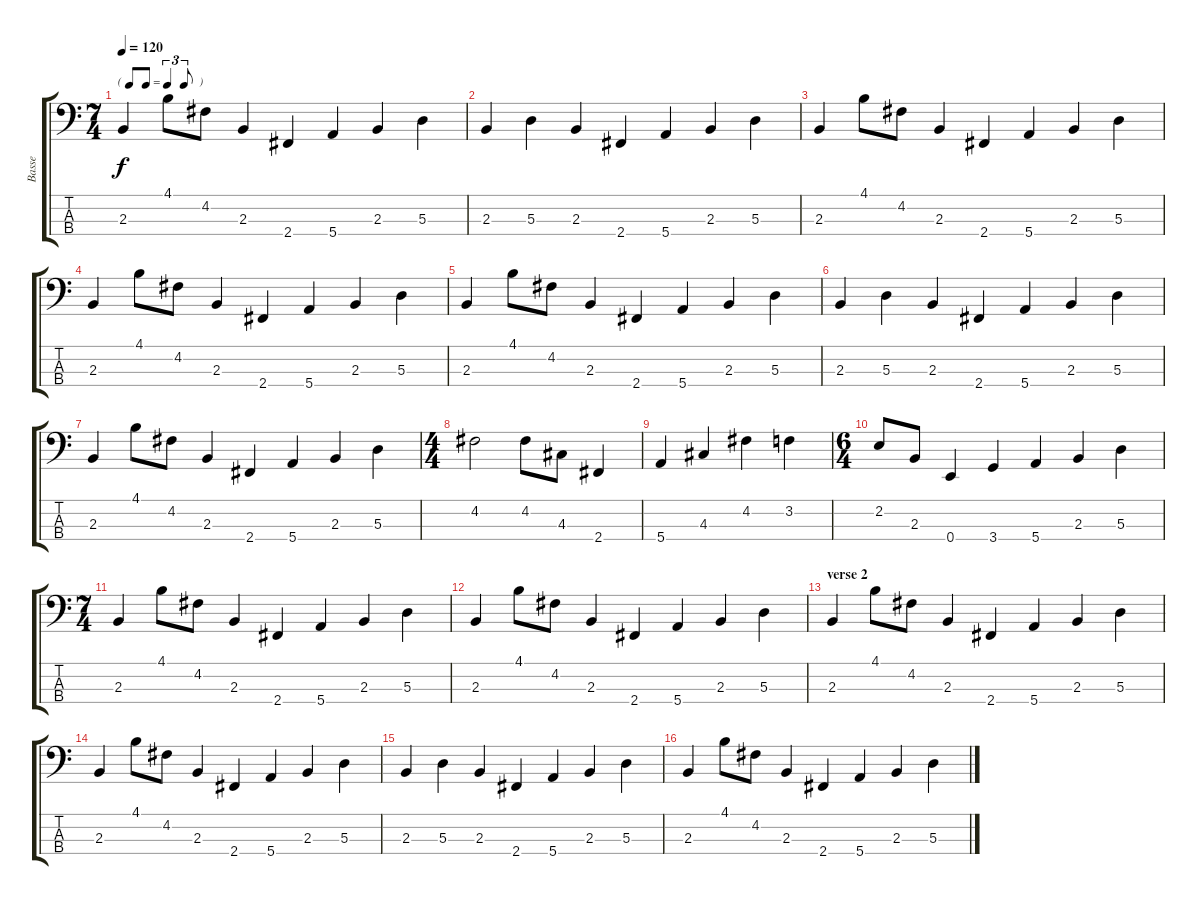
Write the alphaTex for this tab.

\track ("Basse" "Basse") {instrument electricbassfinger}
\staff {score tabs}
\tuning (G2 D2 A1 E1) {hide}
\ts (7 4)
\tf triplet8th
\tempo 120
\clef f4
\ks c
2.3.4{dy f} 4.1.8 4.2.8 2.3.4 2.4.4 5.4.4 2.3.4 5.3.4 |
2.3.4 5.3.4 2.3.4 2.4.4 5.4.4 2.3.4 5.3.4 |
2.3.4 4.1.8 4.2.8 2.3.4 2.4.4 5.4.4 2.3.4 5.3.4 |
2.3.4 4.1.8 4.2.8 2.3.4 2.4.4 5.4.4 2.3.4 5.3.4 |
2.3.4 4.1.8 4.2.8 2.3.4 2.4.4 5.4.4 2.3.4 5.3.4 |
2.3.4 5.3.4 2.3.4 2.4.4 5.4.4 2.3.4 5.3.4 |
2.3.4 4.1.8 4.2.8 2.3.4 2.4.4 5.4.4 2.3.4 5.3.4 |
\ts (4 4)
4.2.2 4.2.8 4.3.8 2.4.4 |
5.4.4 4.3.4 4.2.4 3.2.4 |
\ts (6 4)
2.2.8 2.3.8 0.4.4 3.4.4 5.4.4 2.3.4 5.3.4 |
\ts (7 4)
2.3.4 4.1.8 4.2.8 2.3.4 2.4.4 5.4.4 2.3.4 5.3.4 |
2.3.4 4.1.8 4.2.8 2.3.4 2.4.4 5.4.4 2.3.4 5.3.4 |
\section ("" "verse 2")
2.3.4 4.1.8 4.2.8 2.3.4 2.4.4 5.4.4 2.3.4 5.3.4 |
2.3.4 4.1.8 4.2.8 2.3.4 2.4.4 5.4.4 2.3.4 5.3.4 |
2.3.4 5.3.4 2.3.4 2.4.4 5.4.4 2.3.4 5.3.4 |
2.3.4 4.1.8 4.2.8 2.3.4 2.4.4 5.4.4 2.3.4 5.3.4
